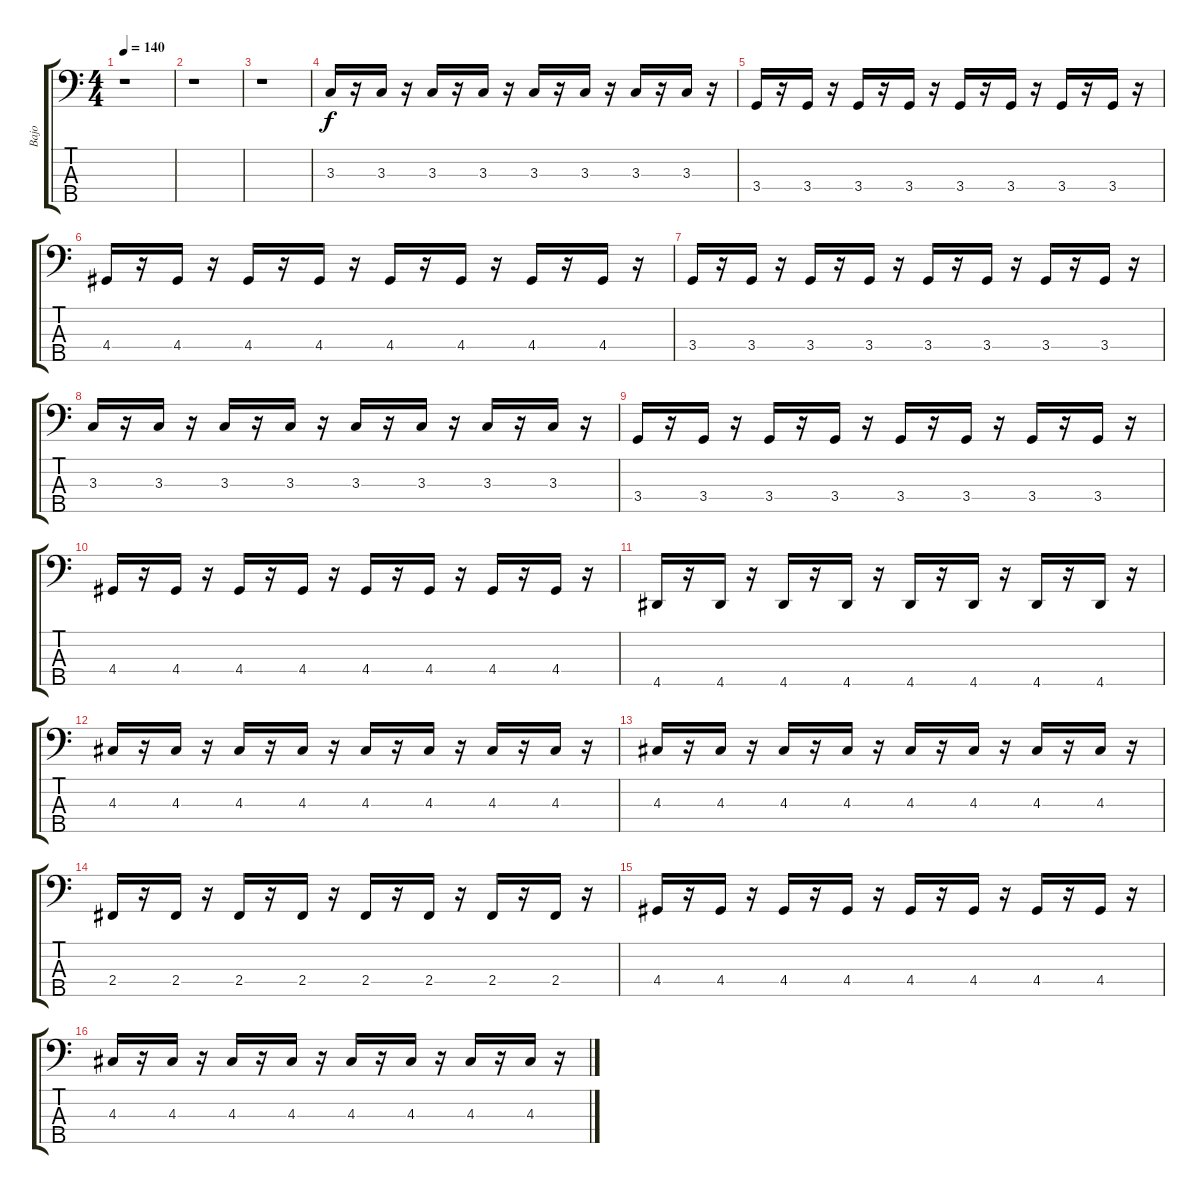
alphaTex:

\track ("Bajo" "Bajo") {instrument fretlessbass}
\staff {score tabs}
\tuning (G2 D2 A1 E1 B0) {hide}
\ts (4 4)
\tempo 140
\clef f4
\ks c
r.1{dy f} |
r.1 |
r.1 |
3.3.16 r.16 3.3.16 r.16 3.3.16 r.16 3.3.16 r.16 3.3.16 r.16 3.3.16 r.16 3.3.16 r.16 3.3.16 r.16 |
3.4.16 r.16 3.4.16 r.16 3.4.16 r.16 3.4.16 r.16 3.4.16 r.16 3.4.16 r.16 3.4.16 r.16 3.4.16 r.16 |
4.4.16 r.16 4.4.16 r.16 4.4.16 r.16 4.4.16 r.16 4.4.16 r.16 4.4.16 r.16 4.4.16 r.16 4.4.16 r.16 |
3.4.16 r.16 3.4.16 r.16 3.4.16 r.16 3.4.16 r.16 3.4.16 r.16 3.4.16 r.16 3.4.16 r.16 3.4.16 r.16 |
3.3.16 r.16 3.3.16 r.16 3.3.16 r.16 3.3.16 r.16 3.3.16 r.16 3.3.16 r.16 3.3.16 r.16 3.3.16 r.16 |
3.4.16 r.16 3.4.16 r.16 3.4.16 r.16 3.4.16 r.16 3.4.16 r.16 3.4.16 r.16 3.4.16 r.16 3.4.16 r.16 |
4.4.16 r.16 4.4.16 r.16 4.4.16 r.16 4.4.16 r.16 4.4.16 r.16 4.4.16 r.16 4.4.16 r.16 4.4.16 r.16 |
4.5.16 r.16 4.5.16 r.16 4.5.16 r.16 4.5.16 r.16 4.5.16 r.16 4.5.16 r.16 4.5.16 r.16 4.5.16 r.16 |
4.3.16 r.16 4.3.16 r.16 4.3.16 r.16 4.3.16 r.16 4.3.16 r.16 4.3.16 r.16 4.3.16 r.16 4.3.16 r.16 |
4.3.16 r.16 4.3.16 r.16 4.3.16 r.16 4.3.16 r.16 4.3.16 r.16 4.3.16 r.16 4.3.16 r.16 4.3.16 r.16 |
2.4.16 r.16 2.4.16 r.16 2.4.16 r.16 2.4.16 r.16 2.4.16 r.16 2.4.16 r.16 2.4.16 r.16 2.4.16 r.16 |
4.4.16 r.16 4.4.16 r.16 4.4.16 r.16 4.4.16 r.16 4.4.16 r.16 4.4.16 r.16 4.4.16 r.16 4.4.16 r.16 |
4.3.16 r.16 4.3.16 r.16 4.3.16 r.16 4.3.16 r.16 4.3.16 r.16 4.3.16 r.16 4.3.16 r.16 4.3.16 r.16
